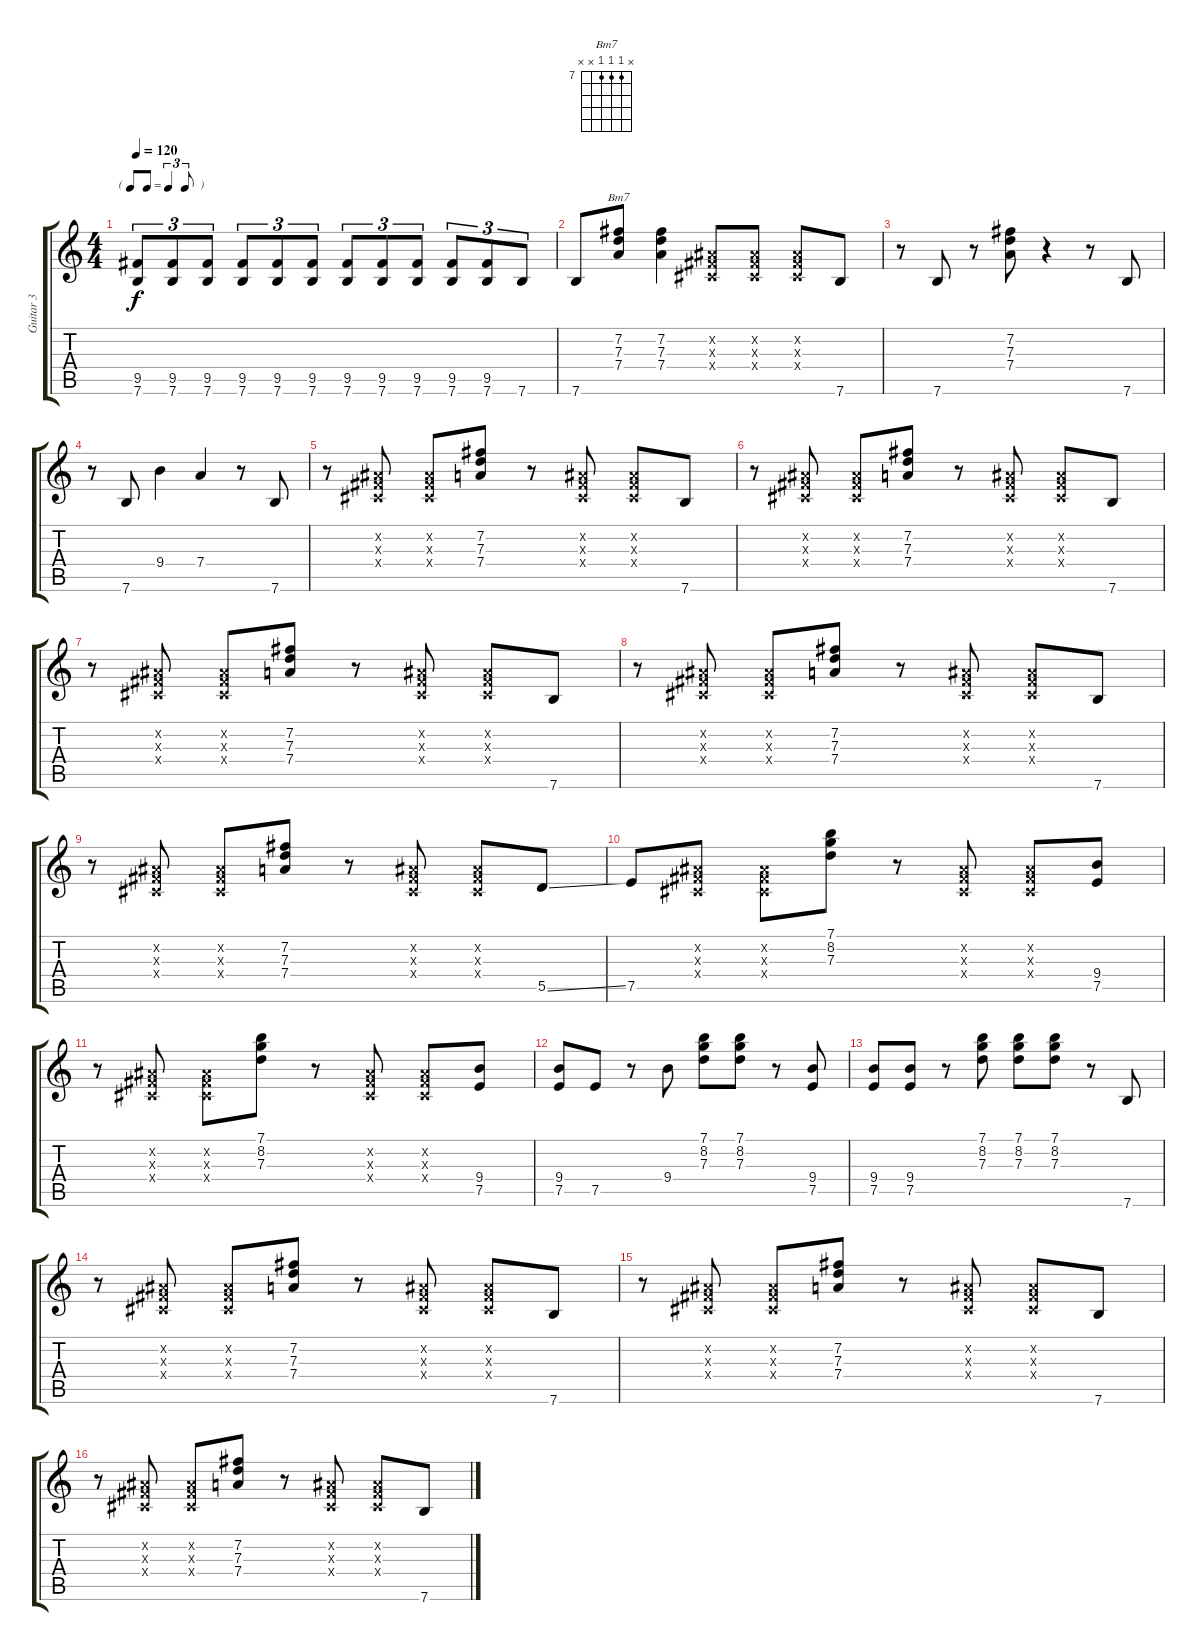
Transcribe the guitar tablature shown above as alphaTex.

\track ("Guitar 3" "Guitar 3") {instrument overdrivenguitar}
\staff {score tabs}
\tuning (E4 B3 G3 D3 A2 E2) {hide}
\chord ("Bm7" x 7 7 7 x x) {firstfret 7}
\ts (4 4)
\tf triplet8th
\tempo 120
\clef g2
\ks c
(9.5 7.6).8{tu (3 2) dy f} (9.5 7.6).8{tu (3 2)} (9.5 7.6).8{tu (3 2)} (9.5 7.6).8{tu (3 2)} (9.5 7.6).8{tu (3 2)} (9.5 7.6).8{tu (3 2)} (9.5 7.6).8{tu (3 2)} (9.5 7.6).8{tu (3 2)} (9.5 7.6).8{tu (3 2)} (9.5 7.6).8{tu (3 2)} (9.5 7.6).8{tu (3 2)} 7.6.8{tu (3 2)} |
7.6.8 (7.2 7.3 7.4).8{ch "Bm7"} (7.2 7.3 7.4).4 (-1.2{x} -1.3{x} -1.4{x}).8 (-1.2{x} -1.3{x} -1.4{x}).8 (-1.2{x} -1.3{x} -1.4{x}).8 7.6.8 |
r.8 7.6.8 r.8 (7.2 7.3 7.4).8 r.4 r.8 7.6.8 |
r.8 7.6.8 9.4.4 7.4.4 r.8 7.6.8 |
r.8 (-1.2{x} -1.3{x} -1.4{x}).8 (-1.2{x} -1.3{x} -1.4{x}).8 (7.2 7.3 7.4).8 r.8 (-1.2{x} -1.3{x} -1.4{x}).8 (-1.2{x} -1.3{x} -1.4{x}).8 7.6.8 |
r.8 (-1.2{x} -1.3{x} -1.4{x}).8 (-1.2{x} -1.3{x} -1.4{x}).8 (7.2 7.3 7.4).8 r.8 (-1.2{x} -1.3{x} -1.4{x}).8 (-1.2{x} -1.3{x} -1.4{x}).8 7.6.8 |
r.8 (-1.2{x} -1.3{x} -1.4{x}).8 (-1.2{x} -1.3{x} -1.4{x}).8 (7.2 7.3 7.4).8 r.8 (-1.2{x} -1.3{x} -1.4{x}).8 (-1.2{x} -1.3{x} -1.4{x}).8 7.6.8 |
r.8 (-1.2{x} -1.3{x} -1.4{x}).8 (-1.2{x} -1.3{x} -1.4{x}).8 (7.2 7.3 7.4).8 r.8 (-1.2{x} -1.3{x} -1.4{x}).8 (-1.2{x} -1.3{x} -1.4{x}).8 7.6.8 |
r.8 (-1.2{x} -1.3{x} -1.4{x}).8 (-1.2{x} -1.3{x} -1.4{x}).8 (7.2 7.3 7.4).8 r.8 (-1.2{x} -1.3{x} -1.4{x}).8 (-1.2{x} -1.3{x} -1.4{x}).8 5.5{ss}.8 |
7.5.8 (-1.2{x} -1.3{x} -1.4{x}).8 (-1.2{x} -1.3{x} -1.4{x}).8 (7.1 8.2 7.3).8 r.8 (-1.2{x} -1.3{x} -1.4{x}).8 (-1.2{x} -1.3{x} -1.4{x}).8 (9.4 7.5).8 |
r.8 (-1.2{x} -1.3{x} -1.4{x}).8 (-1.2{x} -1.3{x} -1.4{x}).8 (7.1 8.2 7.3).8 r.8 (-1.2{x} -1.3{x} -1.4{x}).8 (-1.2{x} -1.3{x} -1.4{x}).8 (9.4 7.5).8 |
(9.4 7.5).8 7.5.8 r.8 9.4.8 (7.1 8.2 7.3).8 (7.1 8.2 7.3).8 r.8 (9.4 7.5).8 |
(9.4 7.5).8 (9.4 7.5).8 r.8 (7.1 8.2 7.3).8 (7.1 8.2 7.3).8 (7.1 8.2 7.3).8 r.8 7.6.8 |
r.8 (-1.2{x} -1.3{x} -1.4{x}).8 (-1.2{x} -1.3{x} -1.4{x}).8 (7.2 7.3 7.4).8 r.8 (-1.2{x} -1.3{x} -1.4{x}).8 (-1.2{x} -1.3{x} -1.4{x}).8 7.6.8 |
r.8 (-1.2{x} -1.3{x} -1.4{x}).8 (-1.2{x} -1.3{x} -1.4{x}).8 (7.2 7.3 7.4).8 r.8 (-1.2{x} -1.3{x} -1.4{x}).8 (-1.2{x} -1.3{x} -1.4{x}).8 7.6.8 |
r.8 (-1.2{x} -1.3{x} -1.4{x}).8 (-1.2{x} -1.3{x} -1.4{x}).8 (7.2 7.3 7.4).8 r.8 (-1.2{x} -1.3{x} -1.4{x}).8 (-1.2{x} -1.3{x} -1.4{x}).8 7.6.8
